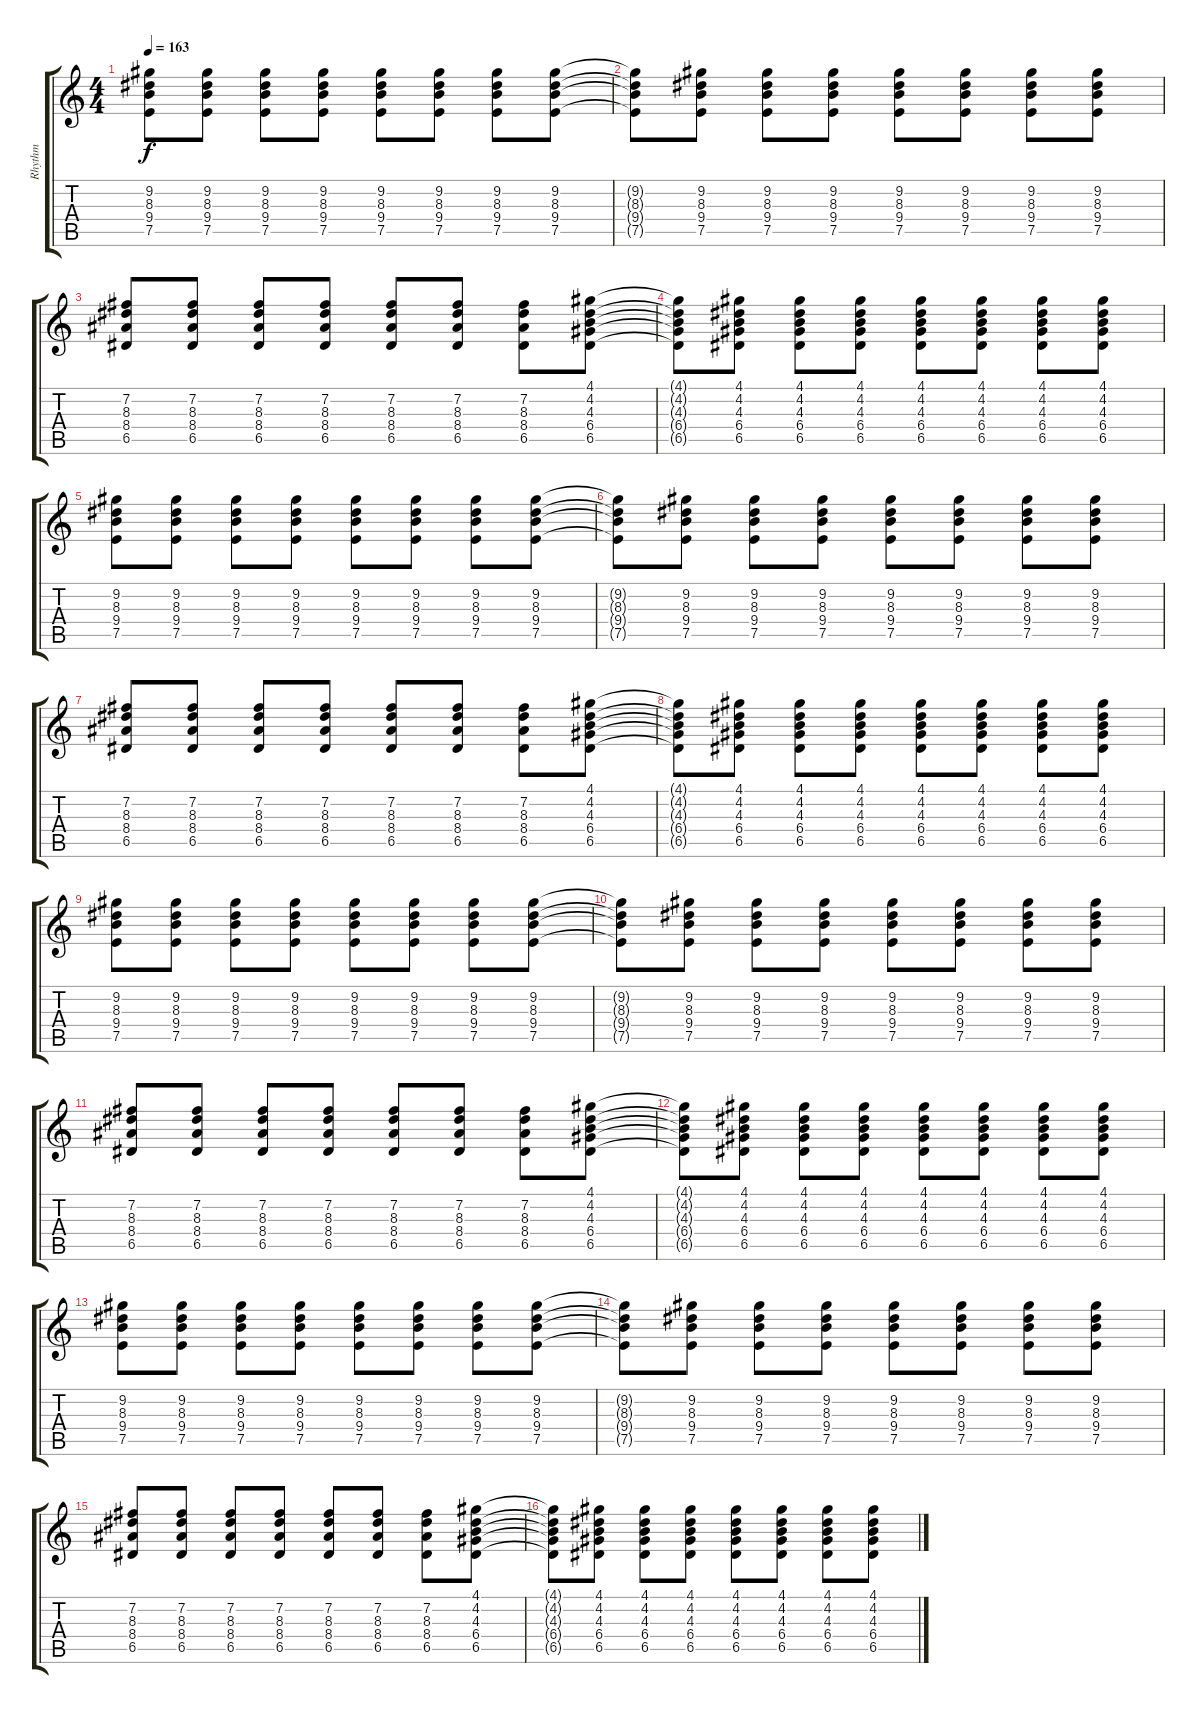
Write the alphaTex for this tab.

\track ("Rhythm" "Rhythm") {instrument distortionguitar}
\staff {score tabs}
\tuning (E4 B3 G3 D3 A2 E2) {hide}
\ts (4 4)
\tempo 163
\clef g2
\ks c
(9.2 8.3 9.4 7.5).8{dy f} (9.2 8.3 9.4 7.5).8 (9.2 8.3 9.4 7.5).8 (9.2 8.3 9.4 7.5).8 (9.2 8.3 9.4 7.5).8 (9.2 8.3 9.4 7.5).8 (9.2 8.3 9.4 7.5).8 (9.2 8.3 9.4 7.5).8 |
(9.2{t} 8.3{t} 9.4{t} 7.5{t}).8 (9.2 8.3 9.4 7.5).8 (9.2 8.3 9.4 7.5).8 (9.2 8.3 9.4 7.5).8 (9.2 8.3 9.4 7.5).8 (9.2 8.3 9.4 7.5).8 (9.2 8.3 9.4 7.5).8 (9.2 8.3 9.4 7.5).8 |
(7.2 8.3 8.4 6.5).8 (7.2 8.3 8.4 6.5).8 (7.2 8.3 8.4 6.5).8 (7.2 8.3 8.4 6.5).8 (7.2 8.3 8.4 6.5).8 (7.2 8.3 8.4 6.5).8 (7.2 8.3 8.4 6.5).8 (4.1 4.2 4.3 6.4 6.5).8 |
(4.1{t} 4.2{t} 4.3{t} 6.4{t} 6.5{t}).8 (4.1 4.2 4.3 6.4 6.5).8 (4.1 4.2 4.3 6.4 6.5).8 (4.1 4.2 4.3 6.4 6.5).8 (4.1 4.2 4.3 6.4 6.5).8 (4.1 4.2 4.3 6.4 6.5).8 (4.1 4.2 4.3 6.4 6.5).8 (4.1 4.2 4.3 6.4 6.5).8 |
(9.2 8.3 9.4 7.5).8 (9.2 8.3 9.4 7.5).8 (9.2 8.3 9.4 7.5).8 (9.2 8.3 9.4 7.5).8 (9.2 8.3 9.4 7.5).8 (9.2 8.3 9.4 7.5).8 (9.2 8.3 9.4 7.5).8 (9.2 8.3 9.4 7.5).8 |
(9.2{t} 8.3{t} 9.4{t} 7.5{t}).8 (9.2 8.3 9.4 7.5).8 (9.2 8.3 9.4 7.5).8 (9.2 8.3 9.4 7.5).8 (9.2 8.3 9.4 7.5).8 (9.2 8.3 9.4 7.5).8 (9.2 8.3 9.4 7.5).8 (9.2 8.3 9.4 7.5).8 |
(7.2 8.3 8.4 6.5).8 (7.2 8.3 8.4 6.5).8 (7.2 8.3 8.4 6.5).8 (7.2 8.3 8.4 6.5).8 (7.2 8.3 8.4 6.5).8 (7.2 8.3 8.4 6.5).8 (7.2 8.3 8.4 6.5).8 (4.1 4.2 4.3 6.4 6.5).8 |
(4.1{t} 4.2{t} 4.3{t} 6.4{t} 6.5{t}).8 (4.1 4.2 4.3 6.4 6.5).8 (4.1 4.2 4.3 6.4 6.5).8 (4.1 4.2 4.3 6.4 6.5).8 (4.1 4.2 4.3 6.4 6.5).8 (4.1 4.2 4.3 6.4 6.5).8 (4.1 4.2 4.3 6.4 6.5).8 (4.1 4.2 4.3 6.4 6.5).8 |
(9.2 8.3 9.4 7.5).8 (9.2 8.3 9.4 7.5).8 (9.2 8.3 9.4 7.5).8 (9.2 8.3 9.4 7.5).8 (9.2 8.3 9.4 7.5).8 (9.2 8.3 9.4 7.5).8 (9.2 8.3 9.4 7.5).8 (9.2 8.3 9.4 7.5).8 |
(9.2{t} 8.3{t} 9.4{t} 7.5{t}).8 (9.2 8.3 9.4 7.5).8 (9.2 8.3 9.4 7.5).8 (9.2 8.3 9.4 7.5).8 (9.2 8.3 9.4 7.5).8 (9.2 8.3 9.4 7.5).8 (9.2 8.3 9.4 7.5).8 (9.2 8.3 9.4 7.5).8 |
(7.2 8.3 8.4 6.5).8 (7.2 8.3 8.4 6.5).8 (7.2 8.3 8.4 6.5).8 (7.2 8.3 8.4 6.5).8 (7.2 8.3 8.4 6.5).8 (7.2 8.3 8.4 6.5).8 (7.2 8.3 8.4 6.5).8 (4.1 4.2 4.3 6.4 6.5).8 |
(4.1{t} 4.2{t} 4.3{t} 6.4{t} 6.5{t}).8 (4.1 4.2 4.3 6.4 6.5).8 (4.1 4.2 4.3 6.4 6.5).8 (4.1 4.2 4.3 6.4 6.5).8 (4.1 4.2 4.3 6.4 6.5).8 (4.1 4.2 4.3 6.4 6.5).8 (4.1 4.2 4.3 6.4 6.5).8 (4.1 4.2 4.3 6.4 6.5).8 |
(9.2 8.3 9.4 7.5).8 (9.2 8.3 9.4 7.5).8 (9.2 8.3 9.4 7.5).8 (9.2 8.3 9.4 7.5).8 (9.2 8.3 9.4 7.5).8 (9.2 8.3 9.4 7.5).8 (9.2 8.3 9.4 7.5).8 (9.2 8.3 9.4 7.5).8 |
(9.2{t} 8.3{t} 9.4{t} 7.5{t}).8 (9.2 8.3 9.4 7.5).8 (9.2 8.3 9.4 7.5).8 (9.2 8.3 9.4 7.5).8 (9.2 8.3 9.4 7.5).8 (9.2 8.3 9.4 7.5).8 (9.2 8.3 9.4 7.5).8 (9.2 8.3 9.4 7.5).8 |
(7.2 8.3 8.4 6.5).8 (7.2 8.3 8.4 6.5).8 (7.2 8.3 8.4 6.5).8 (7.2 8.3 8.4 6.5).8 (7.2 8.3 8.4 6.5).8 (7.2 8.3 8.4 6.5).8 (7.2 8.3 8.4 6.5).8 (4.1 4.2 4.3 6.4 6.5).8 |
(4.1{t} 4.2{t} 4.3{t} 6.4{t} 6.5{t}).8 (4.1 4.2 4.3 6.4 6.5).8 (4.1 4.2 4.3 6.4 6.5).8 (4.1 4.2 4.3 6.4 6.5).8 (4.1 4.2 4.3 6.4 6.5).8 (4.1 4.2 4.3 6.4 6.5).8 (4.1 4.2 4.3 6.4 6.5).8 (4.1 4.2 4.3 6.4 6.5).8
